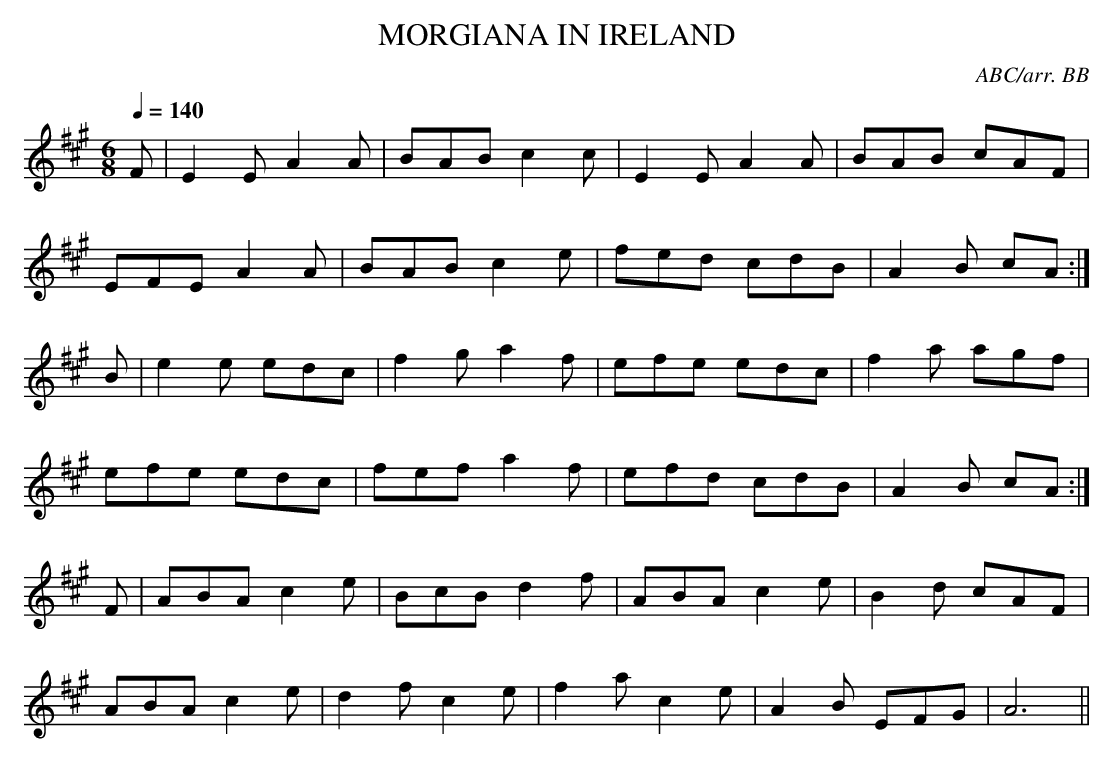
X:1
T:MORGIANA IN IRELAND
C:ABC/arr. BB
standard jig.
Q:1/4=140
L:1/8
M:6/8
K:A
F|E2E A2A|BAB c2c|E2E A2A |BAB cAF|
EFE A2A|BAB c2e|fed cdB|A2B cA :|
B|e2e edc|f2g a2f|efe edc|f2a agf|
efe edc|fef a2f|efd cdB|A2B cA :|
F|ABA c2e|BcB d2f|ABA c2e|B2d cAF|
ABA c2e|d2f c2e|f2a c2e|A2B EFG|A6||
